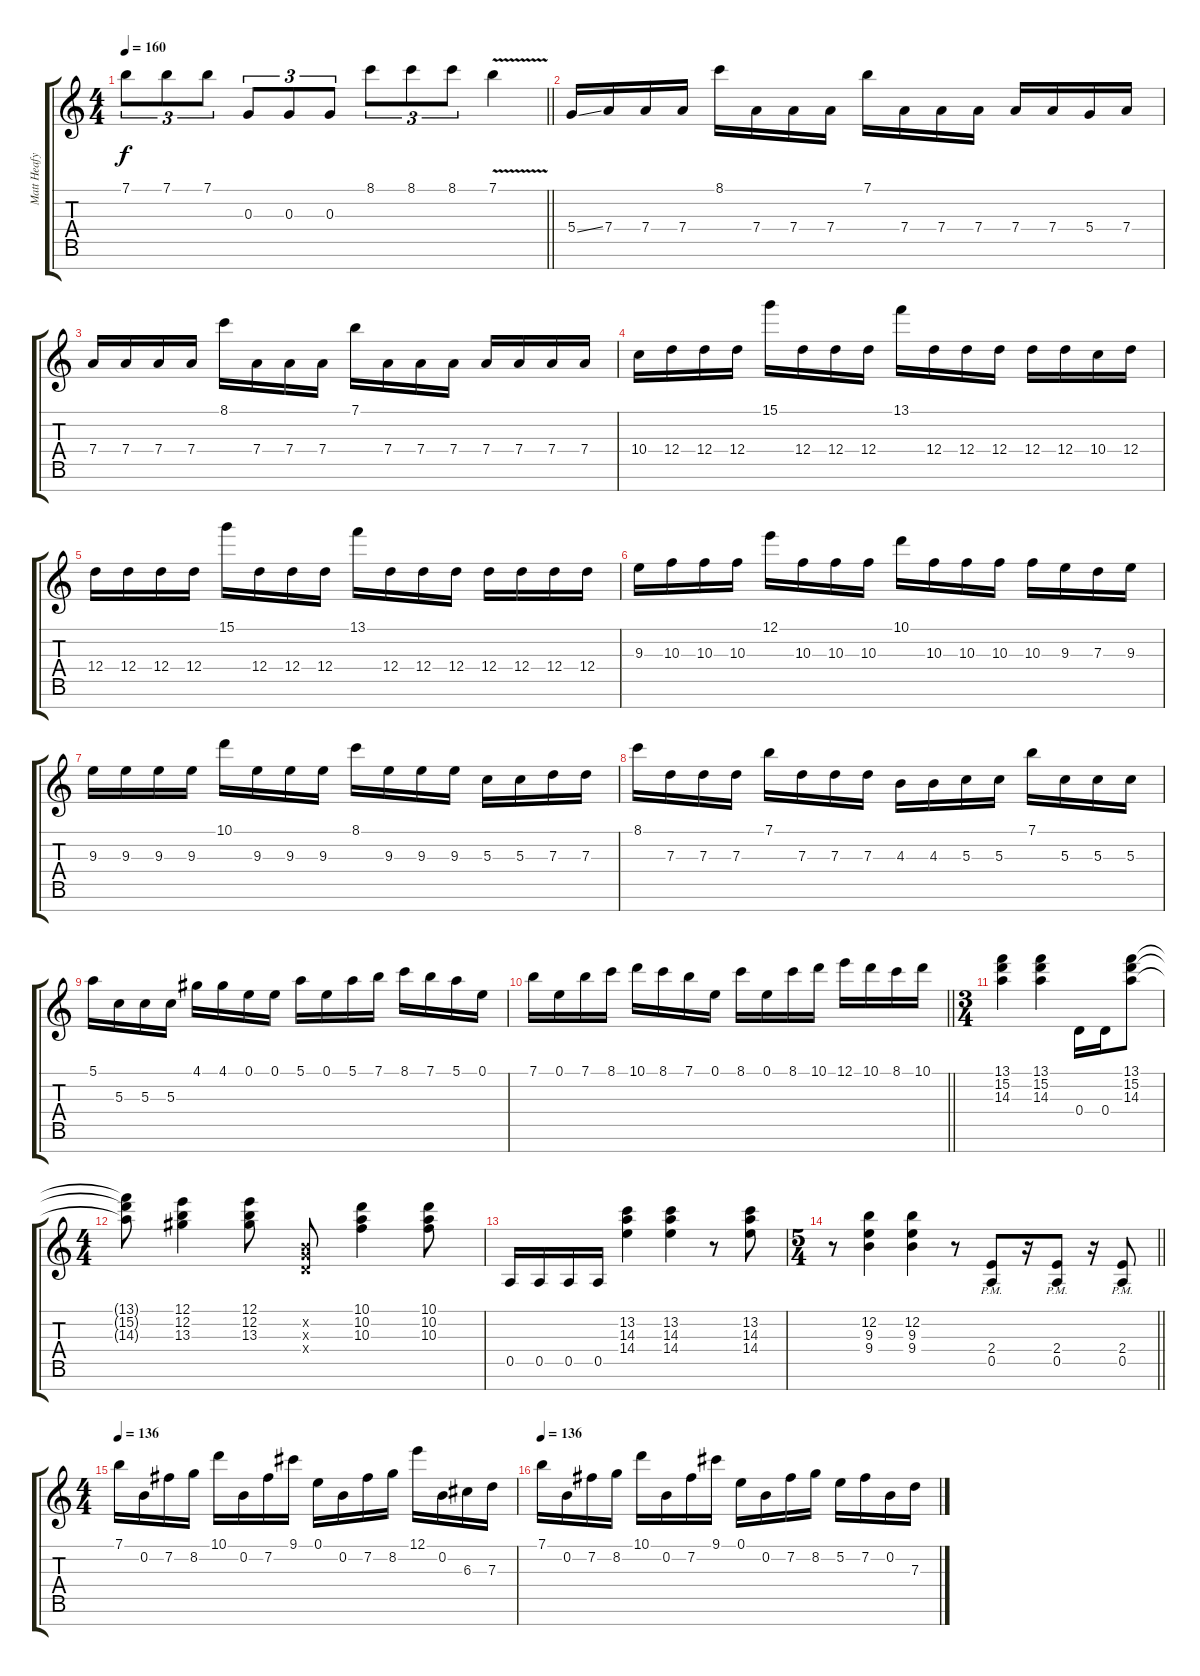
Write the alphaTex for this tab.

\track ("Matt Heafy" "Matt Heafy") {instrument overdrivenguitar}
\staff {score tabs}
\tuning (E4 B3 G3 D3 A2 E2 B1) {hide}
\ts (4 4)
\tempo 160
\clef g2
\barLineRight lightlight
\ks c
7.1.8{tu (3 2) dy f} 7.1.8{tu (3 2)} 7.1.8{tu (3 2)} 0.3.8{tu (3 2)} 0.3.8{tu (3 2)} 0.3.8{tu (3 2)} 8.1.8{tu (3 2)} 8.1.8{tu (3 2)} 8.1.8{tu (3 2)} 7.1{v}.4 |
\section ("" "")
5.4{ss}.16 7.4.16 7.4.16 7.4.16 8.1.16 7.4.16 7.4.16 7.4.16 7.1.16 7.4.16 7.4.16 7.4.16 7.4.16 7.4.16 5.4.16 7.4.16 |
7.4.16 7.4.16 7.4.16 7.4.16 8.1.16 7.4.16 7.4.16 7.4.16 7.1.16 7.4.16 7.4.16 7.4.16 7.4.16 7.4.16 7.4.16 7.4.16 |
10.4.16 12.4.16 12.4.16 12.4.16 15.1.16 12.4.16 12.4.16 12.4.16 13.1.16 12.4.16 12.4.16 12.4.16 12.4.16 12.4.16 10.4.16 12.4.16 |
12.4.16 12.4.16 12.4.16 12.4.16 15.1.16 12.4.16 12.4.16 12.4.16 13.1.16 12.4.16 12.4.16 12.4.16 12.4.16 12.4.16 12.4.16 12.4.16 |
9.3.16 10.3.16 10.3.16 10.3.16 12.1.16 10.3.16 10.3.16 10.3.16 10.1.16 10.3.16 10.3.16 10.3.16 10.3.16 9.3.16 7.3.16 9.3.16 |
9.3.16 9.3.16 9.3.16 9.3.16 10.1.16 9.3.16 9.3.16 9.3.16 8.1.16 9.3.16 9.3.16 9.3.16 5.3.16 5.3.16 7.3.16 7.3.16 |
8.1.16 7.3.16 7.3.16 7.3.16 7.1.16 7.3.16 7.3.16 7.3.16 4.3.16 4.3.16 5.3.16 5.3.16 7.1.16 5.3.16 5.3.16 5.3.16 |
5.1.16 5.3.16 5.3.16 5.3.16 4.1.16 4.1.16 0.1.16 0.1.16 5.1.16 0.1.16 5.1.16 7.1.16 8.1.16 7.1.16 5.1.16 0.1.16 |
\barLineRight lightlight
7.1.16 0.1.16 7.1.16 8.1.16 10.1.16 8.1.16 7.1.16 0.1.16 8.1.16 0.1.16 8.1.16 10.1.16 12.1.16 10.1.16 8.1.16 10.1.16 |
\ts (3 4)
\section ("" "")
(13.1 15.2 14.3).4 (13.1 15.2 14.3).4 0.4.16 0.4.16 (13.1 15.2 14.3).8 |
\ts (4 4)
(13.1{t} 15.2{t} 14.3{t}).8 (12.1 12.2 13.3).4 (12.1 12.2 13.3).8 (0.2{x} 0.3{x} 0.4{x}).8 (10.1 10.2 10.3).4 (10.1 10.2 10.3).8 |
0.5.16 0.5.16 0.5.16 0.5.16 (13.2 14.3 14.4).4 (13.2 14.3 14.4).4 r.8 (13.2 14.3 14.4).8 |
\ts (5 4)
\barLineRight lightlight
r.8 (12.2 9.3 9.4).4 (12.2 9.3 9.4).4 r.8 (2.4{pm} 0.5{pm}).8 r.16 (2.4{pm} 0.5{pm}).8 r.16 (2.4{pm} 0.5{pm}).8 |
\ts (4 4)
\section ("" "")
\tempo 136
7.1.16 0.2.16 7.2.16 8.2.16 10.1.16 0.2.16 7.2.16 9.1.16 0.1.16 0.2.16 7.2.16 8.2.16 12.1.16 0.2.16 6.3.16 7.3.16 |
\tempo 136
7.1.16 0.2.16 7.2.16 8.2.16 10.1.16 0.2.16 7.2.16 9.1.16 0.1.16 0.2.16 7.2.16 8.2.16 5.2.16 7.2.16 0.2.16 7.3.16
